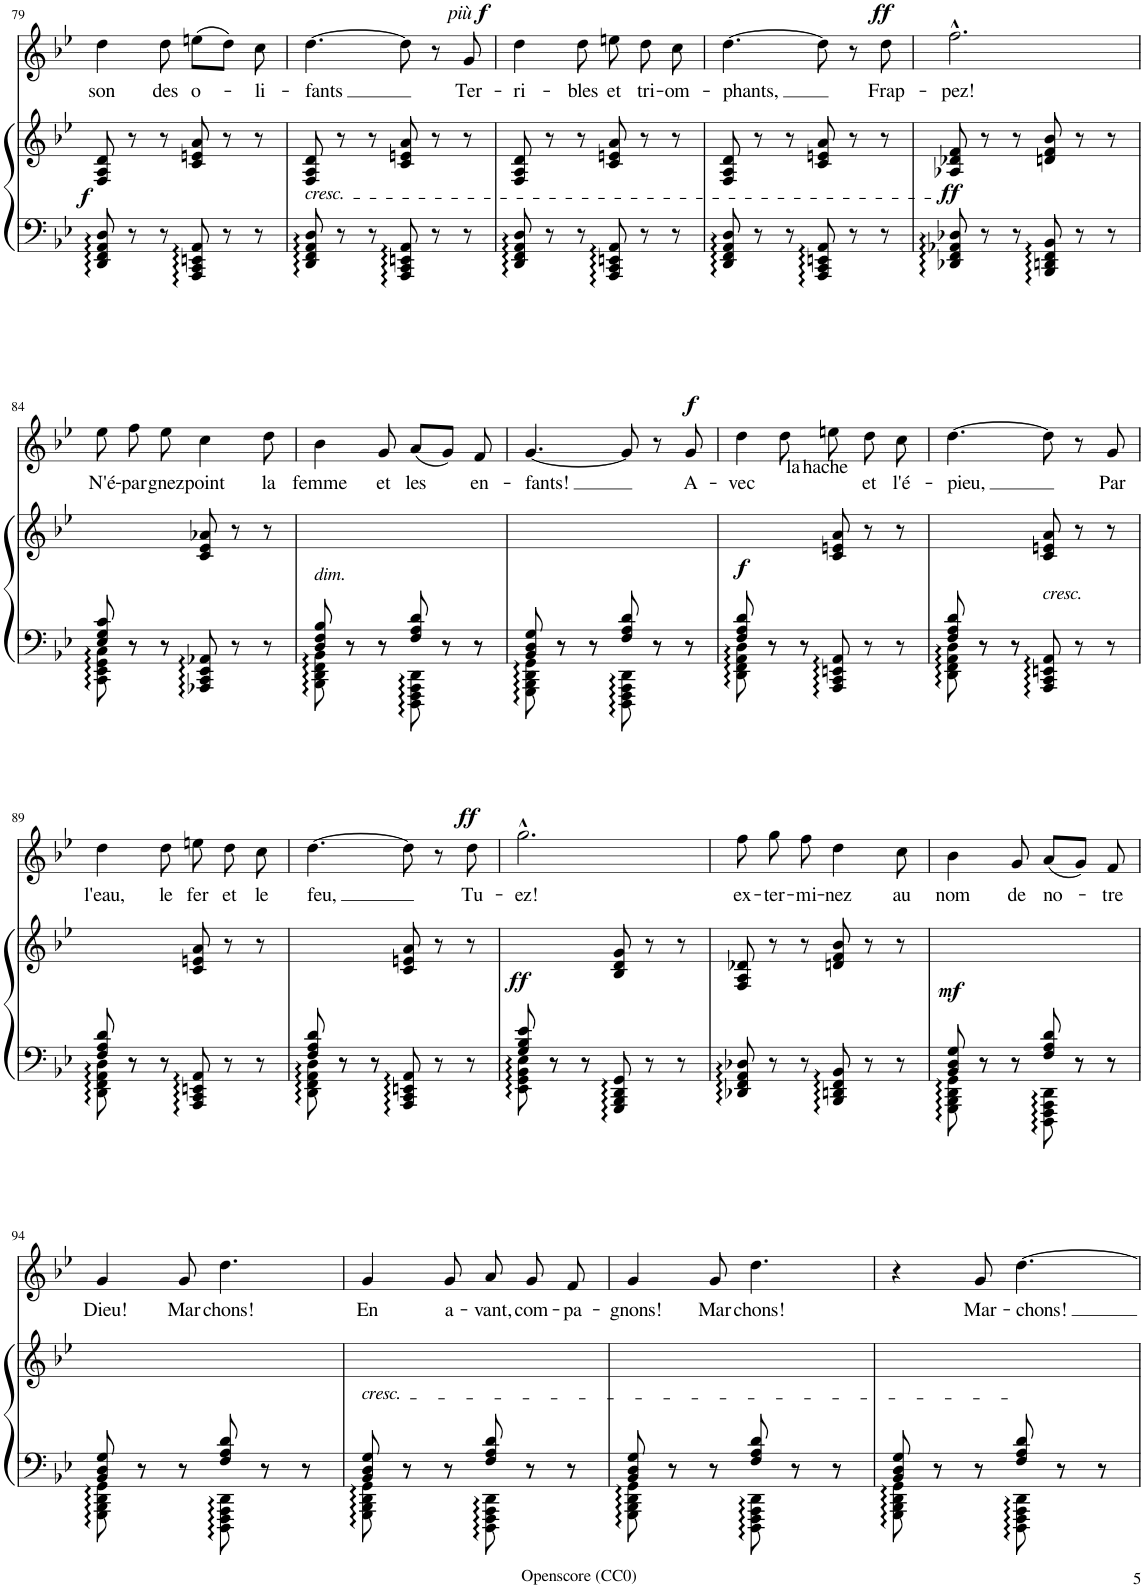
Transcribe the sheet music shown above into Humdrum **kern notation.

**kern	**kern	**dynam	**kern	**text	**dynam
*part2	*part2	*part2	*part1	*part1	*part1
*staff3	*staff2	*staff2/3	*staff1	*staff1	*staff1
*I"Piano	*	*	*I"Chant Voice	*	*
*I'Pno	*	*	*	*	*
!!LO:PB:g=z
*clefF4	*clefG2	*	*clefG2	*	*
*k[b-e-]	*k[b-e-]	*	*k[b-e-]	*	*
*M6/8	*M6/8	*	*M6/8	*	*
=79	=79	=79	=79	=79	=79
!	!	!LO:DY:b	!	!LO:LY:b	!
8DD/ 8FF/ 8AA/ 8D/	8F/ 8A/ 8d/	f	4dd\	son	.
8r	8r	.	.	.	.
!	!	!	!	!LO:LY:b	!
8r	8r	.	8dd\	des	.
!	!	!	!	!LO:LY:b	!
8AAA/ 8CC/ 8EEn/ 8AA/	8c/ 8en/ 8a/	.	(8een\L	o-	.
8r	8r	.	8dd\J)	.	.
!	!	!	!	!LO:LY:b	!
8r	8r	.	8cc\	-li-	.
=80	=80	=80	=80	=80	=80
!	!LO:TX:b:i:t=cresc.	!	!	!	!
!	!	!	!	!LO:LY:b	!
8DD/ 8FF/ 8AA/ 8D/	8F/ 8A/ 8d/	.	[4.dd\	-fants	.
8r	8r	.	.	.	.
8r	8r	.	.	.	.
8AAA/ 8CC/ 8EEn/ 8AA/	8c/ 8en/ 8a/	.	8dd\]	.	.
8r	8r	.	8r	.	.
!	!	!	!	!LO:LY:b	!LO:DY:a
!	!	!	!	!	!LO:DY:n=1:a
8r	8r	.	8g/	Ter-	other-dynamics f
=81	=81	=81	=81	=81	=81
!	!	!	!	!LO:LY:b	!
8DD/ 8FF/ 8AA/ 8D/	8F/ 8A/ 8d/	.	4dd\	-ri-	.
8r	8r	.	.	.	.
!	!	!	!	!LO:LY:b	!
8r	8r	.	8dd\	-bles	.
!	!	!	!	!LO:LY:b	!
8AAA/ 8CC/ 8EEn/ 8AA/	8c/ 8en/ 8a/	.	8een\	et	.
!	!	!	!	!LO:LY:b	!
8r	8r	.	8dd\	tri-	.
!	!	!	!	!LO:LY:b	!
8r	8r	.	8cc\	-om-	.
=82	=82	=82	=82	=82	=82
!	!	!	!	!LO:LY:b	!
8DD/ 8FF/ 8AA/ 8D/	8F/ 8A/ 8d/	.	[4.dd\	-phants,	.
8r	8r	.	.	.	.
8r	8r	.	.	.	.
8AAA/ 8CC/ 8EEn/ 8AA/	8c/ 8en/ 8a/	.	8dd\]	.	.
8r	8r	.	8r	.	.
!	!	!	!	!LO:LY:b	!LO:DY:a
8r	8r	.	8dd\	Frap-	ff
=83	=83	=83	=83	=83	=83
!	!	!LO:DY:b	!	!LO:LY:b	!
8DD-X/ 8FF/ 8AA-X/ 8D-X/	8A-X/ 8d-X/ 8f/	ff	2.ff^^\	-pez!	.
8r	8r	.	.	.	.
8r	8r	.	.	.	.
8BBB-/ 8DDn/ 8FF/ 8BB-/	8dn/ 8f/ 8b-/	.	.	.	.
8r	8r	.	.	.	.
8r	8r	.	.	.	.
!!LO:LB:g=z
=84	=84	=84	=84	=84	=84
*^	*	*	*	*	*
!	!	!	!	!	!LO:LY:b	!
8E-/ 8G/ 8c/	8CC\ 8EE-\ 8GG\ 8C\	8ryy	.	8ee-\	N'é-	.
!	!	!	!	!	!LO:LY:b	!
2ryy	8r	8r	.	8ff\	-par-	.
!	!	!	!	!	!LO:LY:b	!
.	8r	8r	.	8ee-\	-gnez	.
!	!	!	!	!	!LO:LY:b	!
.	8AAA-X/ 8CC/ 8EE-/ 8AA-X/	8c/ 8e-/ 8a-X/	.	4cc\	point	.
.	8r	8r	.	.	.	.
!	!	!	!	!	!LO:LY:b	!
8ryy	8r	8r	.	8dd\	la	.
=85	=85	=85	=85	=85	=85	=85
!	!	!LO:TX:b:i:t=dim.	!	!	!	!
!	!	!	!	!	!LO:LY:b	!
8D/ 8F/ 8B-/	8BBB-\ 8DD\ 8FF\ 8BB-\	8ryy	.	4b-\	femme	.
4ryy	8r	8r	.	.	.	.
!	!	!	!	!	!LO:LY:b	!
.	8r	8r	.	8g/	et	.
!	!	!	!	!	!LO:LY:b	!
8F/ 8A/ 8d/	8DDD\ 8FFF\ 8AAA\ 8DD\	8ryy	.	(8a/L	les	.
4ryy	8r	8r	.	8g/J)	.	.
!	!	!	!	!	!LO:LY:b	!
.	8r	8r	.	8f/	en-	.
=86	=86	=86	=86	=86	=86	=86
!	!	!	!	!	!LO:LY:b	!
8BB-/ 8D/ 8G/	8GGG\ 8BBB-\ 8DD\ 8GG\	8ryy	.	[4.g/	-fants!	.
4ryy	8r	8r	.	.	.	.
.	8r	8r	.	.	.	.
8F/ 8A/ 8d/	8DDD\ 8FFF\ 8AAA\ 8DD\	8ryy	.	8g/]	.	.
4ryy	8r	8r	.	8r	.	.
!	!	!	!	!	!LO:LY:b	!LO:DY:a
.	8r	8r	.	8g/	A-	f
=87	=87	=87	=87	=87	=87	=87
!	!	!	!LO:DY:b	!	!LO:LY:b	!
8F/ 8A/ 8d/	8DD\ 8FF\ 8AA\ 8D\	8ryy	f	4dd\	-vec	.
2ryy	8r	8r	.	.	.	.
!	!	!	!	!	!LO:LY:b	!
.	8r	8r	.	8dd\	la	.
!	!	!	!	!	!LO:LY:b	!
.	8AAA/ 8CC/ 8EEn/ 8AA/	8c/ 8en/ 8a/	.	8een\	hache	.
!	!	!	!	!	!LO:LY:b	!
.	8r	8r	.	8dd\	et	.
!	!	!	!	!	!LO:LY:b	!
8ryy	8r	8r	.	8cc\	l'é-	.
=88	=88	=88	=88	=88	=88	=88
!	!	!	!	!	!LO:LY:b	!
8F/ 8A/ 8d/	8DD\ 8FF\ 8AA\ 8D\	8ryy	.	[4.dd\	-pieu,	.
2ryy	8r	8r	.	.	.	.
.	8r	8r	.	.	.	.
!	!	!LO:TX:b:i:t=cresc.	!	!	!	!
.	8AAA/ 8CC/ 8EEn/ 8AA/	8c/ 8en/ 8a/	.	8dd\]	.	.
.	8r	8r	.	8r	.	.
!	!	!	!	!	!LO:LY:b	!
8ryy	8r	8r	.	8g/	Par	.
!!LO:LB:g=z
=89	=89	=89	=89	=89	=89	=89
!	!	!	!	!	!LO:LY:b	!
8F/ 8A/ 8d/	8DD\ 8FF\ 8AA\ 8D\	8ryy	.	4dd\	l'eau,	.
2ryy	8r	8r	.	.	.	.
!	!	!	!	!	!LO:LY:b	!
.	8r	8r	.	8dd\	le	.
!	!	!	!	!	!LO:LY:b	!
.	8AAA/ 8CC/ 8EEn/ 8AA/	8c/ 8en/ 8a/	.	8een\	fer	.
!	!	!	!	!	!LO:LY:b	!
.	8r	8r	.	8dd\	et	.
!	!	!	!	!	!LO:LY:b	!
8ryy	8r	8r	.	8cc\	le	.
=90	=90	=90	=90	=90	=90	=90
!	!	!	!	!	!LO:LY:b	!
8F/ 8A/ 8d/	8DD\ 8FF\ 8AA\ 8D\	8ryy	.	[4.dd\	feu,	.
2ryy	8r	8r	.	.	.	.
.	8r	8r	.	.	.	.
.	8AAA/ 8CC/ 8EEn/ 8AA/	8c/ 8en/ 8a/	.	8dd\]	.	.
.	8r	8r	.	8r	.	.
!	!	!	!	!	!LO:LY:b	!LO:DY:a
8ryy	8r	8r	.	8dd\	Tu-	ff
=91	=91	=91	=91	=91	=91	=91
!	!	!	!LO:DY:b	!	!LO:LY:b	!
8G/ 8B-/ 8e-/	8EE-\ 8GG\ 8BB-\ 8E-\	8ryy	ff	2.gg^^\	-ez!	.
2ryy	8r	8r	.	.	.	.
.	8r	8r	.	.	.	.
.	8GGG/ 8BBB-/ 8DD/ 8GG/	8B-/ 8d/ 8g/	.	.	.	.
.	8r	8r	.	.	.	.
8ryy	8r	8r	.	.	.	.
=92	=92	=92	=92	=92	=92	=92
!	!	!	!	!	!LO:LY:b	!
*v	*v	*	*	*	*	*
8DD-X/ 8FF/ 8AA/ 8D-X/	8F/ 8A/ 8d-X/	.	8ff\	ex-	.
!	!	!	!	!LO:LY:b	!
8r	8r	.	8gg\	-ter-	.
!	!	!	!	!LO:LY:b	!
8r	8r	.	8ff\	-mi-	.
!	!	!	!	!LO:LY:b	!
8BBB-/ 8DDn/ 8FF/ 8BB-/	8dn/ 8f/ 8b-/	.	4dd\	-nez	.
8r	8r	.	.	.	.
!	!	!	!	!LO:LY:b	!
8r	8r	.	8cc\	au	.
=93	=93	=93	=93	=93	=93
*^	*	*	*	*	*
!	!	!	!LO:DY:b	!	!LO:LY:b	!
8BB-/ 8D/ 8G/	8GGG\ 8BBB-\ 8DD\ 8GG\	8ryy	mf	4b-\	nom	.
4ryy	8r	8r	.	.	.	.
!	!	!	!	!	!LO:LY:b	!
.	8r	8r	.	8g/	de	.
!	!	!	!	!	!LO:LY:b	!
8F/ 8A/ 8d/	8DDD\ 8FFF\ 8AAA\ 8DD\	8ryy	.	(8a/L	no-	.
4ryy	8r	8r	.	8g/J)	.	.
!	!	!	!	!	!LO:LY:b	!
.	8r	8r	.	8f/	-tre	.
!!LO:LB:g=z
=94	=94	=94	=94	=94	=94	=94
!	!	!	!	!	!LO:LY:b	!
8BB-/ 8D/ 8G/	8GGG\ 8BBB-\ 8DD\ 8GG\	8ryy	.	4g/	Dieu!	.
4ryy	8r	8r	.	.	.	.
!	!	!	!	!	!LO:LY:b	!
.	8r	8r	.	8g/	Mar-	.
!	!	!	!	!	!LO:LY:b	!
8F/ 8A/ 8d/	8DDD\ 8FFF\ 8AAA\ 8DD\	8ryy	.	4.dd\	-chons!	.
4ryy	8r	8r	.	.	.	.
.	8r	8r	.	.	.	.
=95	=95	=95	=95	=95	=95	=95
!	!	!LO:TX:b:i:t=cresc.	!	!	!	!
!	!	!	!	!	!LO:LY:b	!
8BB-/ 8D/ 8G/	8GGG\ 8BBB-\ 8DD\ 8GG\	8ryy	.	4g/	En	.
4ryy	8r	8r	.	.	.	.
!	!	!	!	!	!LO:LY:b	!
.	8r	8r	.	8g/	a-	.
!	!	!	!	!	!LO:LY:b	!
8F/ 8A/ 8d/	8DDD\ 8FFF\ 8AAA\ 8DD\	8ryy	.	8a/	-vant,	.
!	!	!	!	!	!LO:LY:b	!
4ryy	8r	8r	.	8g/	com-	.
!	!	!	!	!	!LO:LY:b	!
.	8r	8r	.	8f/	-pa-	.
=96	=96	=96	=96	=96	=96	=96
!	!	!	!	!	!LO:LY:b	!
8BB-/ 8D/ 8G/	8GGG\ 8BBB-\ 8DD\ 8GG\	8ryy	.	4g/	-gnons!	.
4ryy	8r	8r	.	.	.	.
!	!	!	!	!	!LO:LY:b	!
.	8r	8r	.	8g/	Mar-	.
!	!	!	!	!	!LO:LY:b	!
8F/ 8A/ 8d/	8DDD\ 8FFF\ 8AAA\ 8DD\	8ryy	.	4.dd\	-chons!	.
4ryy	8r	8r	.	.	.	.
.	8r	8r	.	.	.	.
=97	=97	=97	=97	=97	=97	=97
8BB-/ 8D/ 8G/	8GGG\ 8BBB-\ 8DD\ 8GG\	8ryy	.	4r	.	.
4ryy	8r	8r	.	.	.	.
!	!	!	!	!	!LO:LY:b	!
.	8r	8r	.	8g/	Mar-	.
!	!	!	!	!	!LO:LY:b	!
8F/ 8A/ 8d/	8DDD\ 8FFF\ 8AAA\ 8DD\	8ryy	.	[4.dd\	-chons!	.
4ryy	8r	8r	.	.	.	.
.	8r	8r	.	.	.	.
*v	*v	*	*	*	*	*
=	=	=	=	=	=
*-	*-	*-	*-	*-	*-
